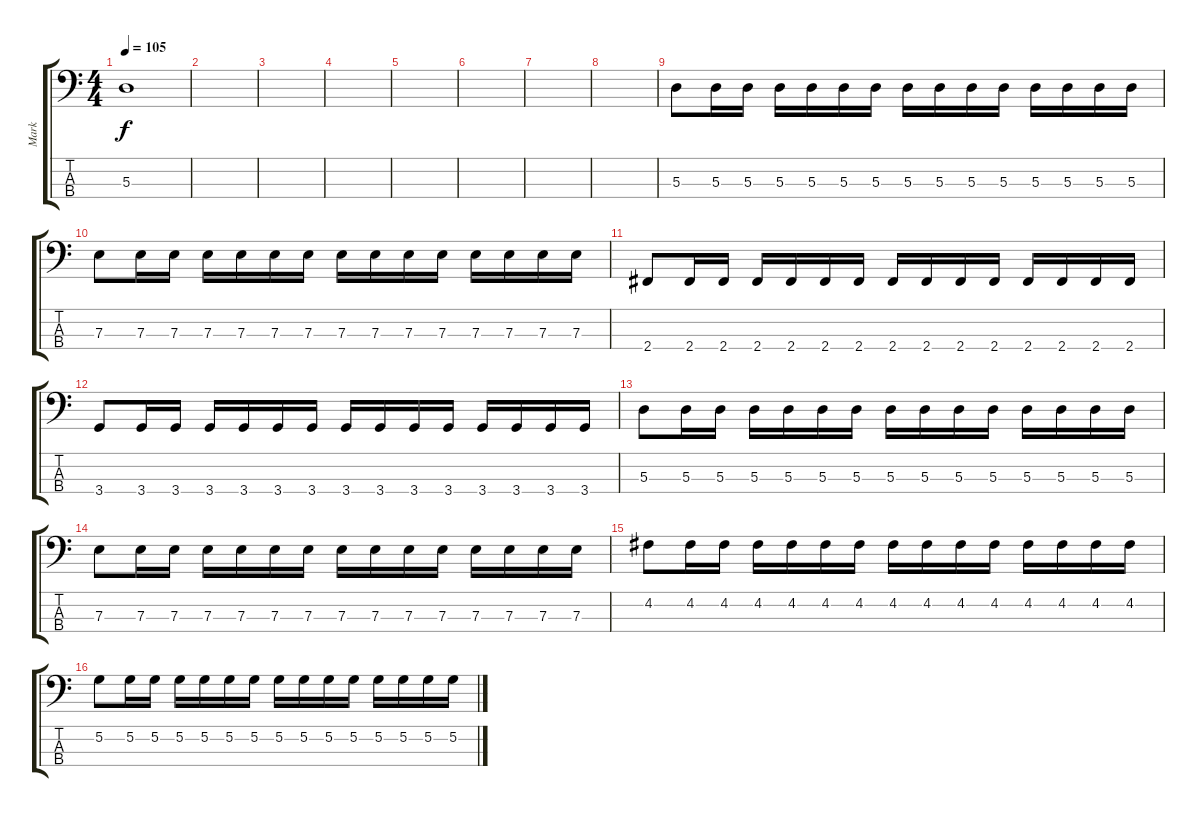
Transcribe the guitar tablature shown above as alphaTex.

\track ("Mark" "Mark") {instrument electricbasspick}
\staff {score tabs}
\tuning (G2 D2 A1 E1) {hide}
\ts (4 4)
\tempo 105
\clef f4
\ks c
5.3.1{dy f} |
|
|
|
|
|
|
|
5.3.8 5.3.16 5.3.16 5.3.16 5.3.16 5.3.16 5.3.16 5.3.16 5.3.16 5.3.16 5.3.16 5.3.16 5.3.16 5.3.16 5.3.16 |
7.3.8 7.3.16 7.3.16 7.3.16 7.3.16 7.3.16 7.3.16 7.3.16 7.3.16 7.3.16 7.3.16 7.3.16 7.3.16 7.3.16 7.3.16 |
2.4.8 2.4.16 2.4.16 2.4.16 2.4.16 2.4.16 2.4.16 2.4.16 2.4.16 2.4.16 2.4.16 2.4.16 2.4.16 2.4.16 2.4.16 |
3.4.8 3.4.16 3.4.16 3.4.16 3.4.16 3.4.16 3.4.16 3.4.16 3.4.16 3.4.16 3.4.16 3.4.16 3.4.16 3.4.16 3.4.16 |
5.3.8 5.3.16 5.3.16 5.3.16 5.3.16 5.3.16 5.3.16 5.3.16 5.3.16 5.3.16 5.3.16 5.3.16 5.3.16 5.3.16 5.3.16 |
7.3.8 7.3.16 7.3.16 7.3.16 7.3.16 7.3.16 7.3.16 7.3.16 7.3.16 7.3.16 7.3.16 7.3.16 7.3.16 7.3.16 7.3.16 |
4.2.8 4.2.16 4.2.16 4.2.16 4.2.16 4.2.16 4.2.16 4.2.16 4.2.16 4.2.16 4.2.16 4.2.16 4.2.16 4.2.16 4.2.16 |
5.2.8 5.2.16 5.2.16 5.2.16 5.2.16 5.2.16 5.2.16 5.2.16 5.2.16 5.2.16 5.2.16 5.2.16 5.2.16 5.2.16 5.2.16
